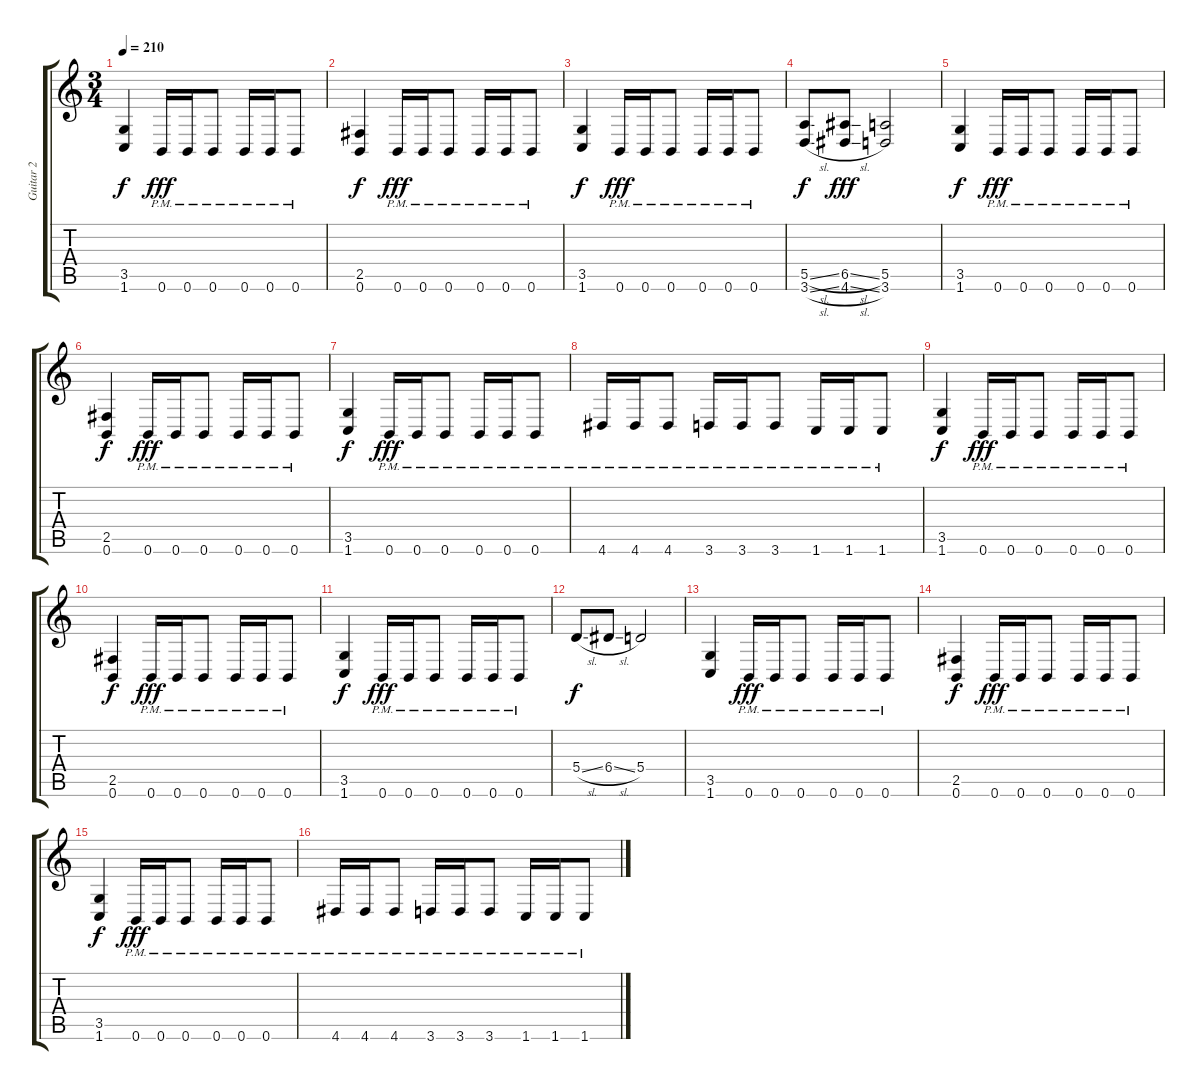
\track ("Guitar 2" "Guitar 2") {instrument distortionguitar}
\staff {score tabs}
\tuning (B3 Gb3 D3 A2 E2 B1) {hide}
\ts (3 4)
\tempo 210
\clef g2
\ks c
(3.5 1.6).4{dy f} 0.6{pm}.16{dy fff} 0.6{pm}.16 0.6{pm}.8 0.6{pm}.16 0.6{pm}.16 0.6{pm}.8 |
(2.5 0.6).4{dy f} 0.6{pm}.16{dy fff} 0.6{pm}.16 0.6{pm}.8 0.6{pm}.16 0.6{pm}.16 0.6{pm}.8 |
(3.5 1.6).4{dy f} 0.6{pm}.16{dy fff} 0.6{pm}.16 0.6{pm}.8 0.6{pm}.16 0.6{pm}.16 0.6{pm}.8 |
(5.5{sl} 3.6{sl}).8{dy f} (6.5{sl} 4.6{sl}).8{dy fff} (5.5 3.6).2 |
(3.5 1.6).4{dy f} 0.6{pm}.16{dy fff} 0.6{pm}.16 0.6{pm}.8 0.6{pm}.16 0.6{pm}.16 0.6{pm}.8 |
(2.5 0.6).4{dy f} 0.6{pm}.16{dy fff} 0.6{pm}.16 0.6{pm}.8 0.6{pm}.16 0.6{pm}.16 0.6{pm}.8 |
(3.5 1.6).4{dy f} 0.6{pm}.16{dy fff} 0.6{pm}.16 0.6{pm}.8 0.6{pm}.16 0.6{pm}.16 0.6{pm}.8 |
4.6{pm}.16 4.6{pm}.16 4.6{pm}.8 3.6{pm}.16 3.6{pm}.16 3.6{pm}.8 1.6{pm}.16 1.6{pm}.16 1.6{pm}.8 |
(3.5 1.6).4{dy f} 0.6{pm}.16{dy fff} 0.6{pm}.16 0.6{pm}.8 0.6{pm}.16 0.6{pm}.16 0.6{pm}.8 |
(2.5 0.6).4{dy f} 0.6{pm}.16{dy fff} 0.6{pm}.16 0.6{pm}.8 0.6{pm}.16 0.6{pm}.16 0.6{pm}.8 |
(3.5 1.6).4{dy f} 0.6{pm}.16{dy fff} 0.6{pm}.16 0.6{pm}.8 0.6{pm}.16 0.6{pm}.16 0.6{pm}.8 |
5.4{sl}.8{dy f} 6.4{sl}.8 5.4.2 |
(3.5 1.6).4 0.6{pm}.16{dy fff} 0.6{pm}.16 0.6{pm}.8 0.6{pm}.16 0.6{pm}.16 0.6{pm}.8 |
(2.5 0.6).4{dy f} 0.6{pm}.16{dy fff} 0.6{pm}.16 0.6{pm}.8 0.6{pm}.16 0.6{pm}.16 0.6{pm}.8 |
(3.5 1.6).4{dy f} 0.6{pm}.16{dy fff} 0.6{pm}.16 0.6{pm}.8 0.6{pm}.16 0.6{pm}.16 0.6{pm}.8 |
4.6{pm}.16 4.6{pm}.16 4.6{pm}.8 3.6{pm}.16 3.6{pm}.16 3.6{pm}.8 1.6{pm}.16 1.6{pm}.16 1.6{pm}.8
